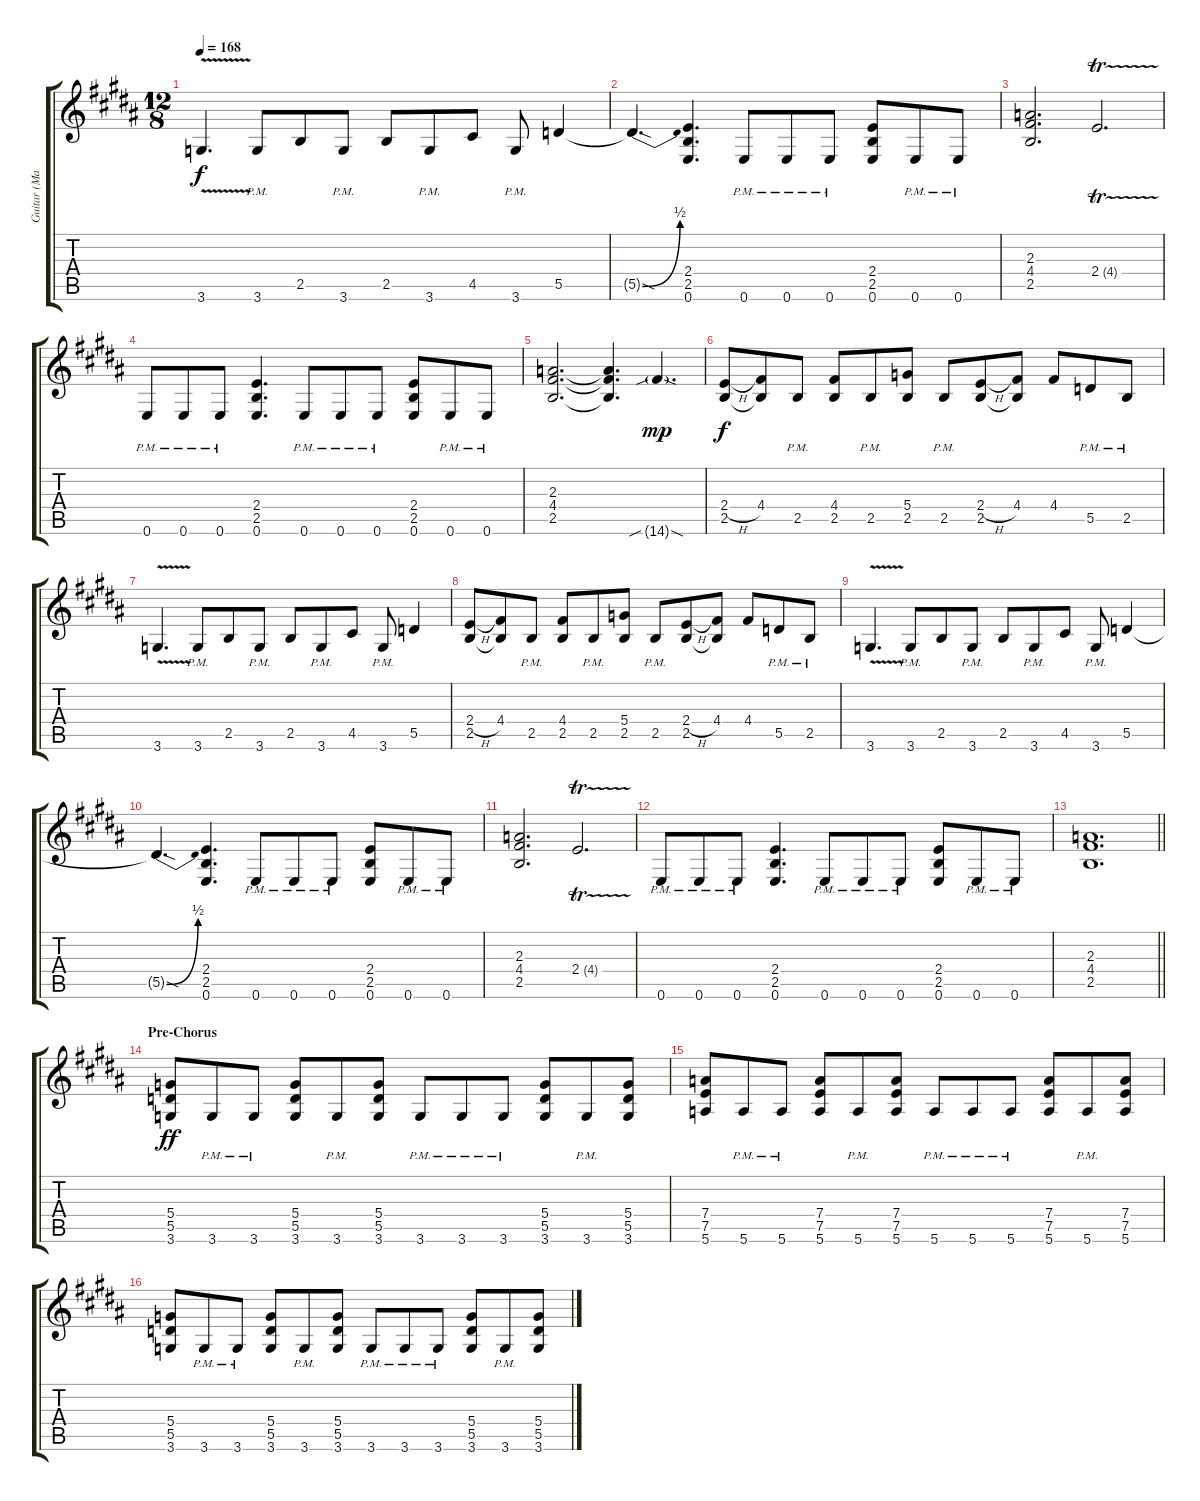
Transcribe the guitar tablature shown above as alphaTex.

\track ("Guitar (Mavrin)" "Guitar (Ma") {instrument distortionguitar}
\staff {score tabs}
\tuning (E4 B3 G3 D3 A2 E2) {hide}
\ts (12 8)
\tempo 168
\clef g2
\ks b
3.6{v}.4{d dy f} 3.6{pm}.8 2.5.8 3.6{pm}.8 2.5.8 3.6{pm}.8 4.5.8 3.6{pm}.8 5.5.4 |
5.5{be (bend 0 0 60 2) sod t}.4{d} (2.4 2.5 0.6).4{d} 0.6{pm}.8 0.6{pm}.8 0.6{pm}.8 (2.4 2.5 0.6).8 0.6{pm}.8 0.6{pm}.8 |
(2.3 4.4 2.5).2{d} 2.4{tr (4 32)}.2{d} |
0.6{pm}.8 0.6{pm}.8 0.6{pm}.8 (2.4 2.5 0.6).4{d} 0.6{pm}.8 0.6{pm}.8 0.6{pm}.8 (2.4 2.5 0.6).8 0.6{pm}.8 0.6{pm}.8 |
(2.3 4.4 2.5).2{d} (2.3{t} 4.4{t} 2.5{t}).4{d} 14.6{sib sod g}.4{d dy mp} |
(2.4{h} 2.5).8{dy f} (4.4 2.5{t}).8 2.5{pm}.8 (4.4 2.5).8 2.5{pm}.8 (5.4 2.5).8 2.5{pm}.8 (2.4{h} 2.5).8 (4.4 2.5{t}).8 4.4.8 5.5{pm}.8 2.5{pm}.8 |
3.6{v}.4{d} 3.6{pm}.8 2.5.8 3.6{pm}.8 2.5.8 3.6{pm}.8 4.5.8 3.6{pm}.8 5.5.4 |
(2.4{h} 2.5).8 (4.4 2.5{t}).8 2.5{pm}.8 (4.4 2.5).8 2.5{pm}.8 (5.4 2.5).8 2.5{pm}.8 (2.4{h} 2.5).8 (4.4 2.5{t}).8 4.4.8 5.5{pm}.8 2.5{pm}.8 |
3.6{v}.4{d} 3.6{pm}.8 2.5.8 3.6{pm}.8 2.5.8 3.6{pm}.8 4.5.8 3.6{pm}.8 5.5.4 |
5.5{be (bend 0 0 60 2) sod t}.4{d} (2.4 2.5 0.6).4{d} 0.6{pm}.8 0.6{pm}.8 0.6{pm}.8 (2.4 2.5 0.6).8 0.6{pm}.8 0.6{pm}.8 |
(2.3 4.4 2.5).2{d} 2.4{tr (4 32)}.2{d} |
0.6{pm}.8 0.6{pm}.8 0.6{pm}.8 (2.4 2.5 0.6).4{d} 0.6{pm}.8 0.6{pm}.8 0.6{pm}.8 (2.4 2.5 0.6).8 0.6{pm}.8 0.6{pm}.8 |
\barLineRight lightlight
(2.3 4.4 2.5).1{d} |
\section ("" "Pre-Chorus")
(5.4 5.5 3.6).8{dy ff} 3.6{pm}.8 3.6{pm}.8 (5.4 5.5 3.6).8 3.6{pm}.8 (5.4 5.5 3.6).8 3.6{pm}.8 3.6{pm}.8 3.6{pm}.8 (5.4 5.5 3.6).8 3.6{pm}.8 (5.4 5.5 3.6).8 |
(7.4 7.5 5.6).8 5.6{pm}.8 5.6{pm}.8 (7.4 7.5 5.6).8 5.6{pm}.8 (7.4 7.5 5.6).8 5.6{pm}.8 5.6{pm}.8 5.6{pm}.8 (7.4 7.5 5.6).8 5.6{pm}.8 (7.4 7.5 5.6).8 |
(5.4 5.5 3.6).8 3.6{pm}.8 3.6{pm}.8 (5.4 5.5 3.6).8 3.6{pm}.8 (5.4 5.5 3.6).8 3.6{pm}.8 3.6{pm}.8 3.6{pm}.8 (5.4 5.5 3.6).8 3.6{pm}.8 (5.4 5.5 3.6).8
